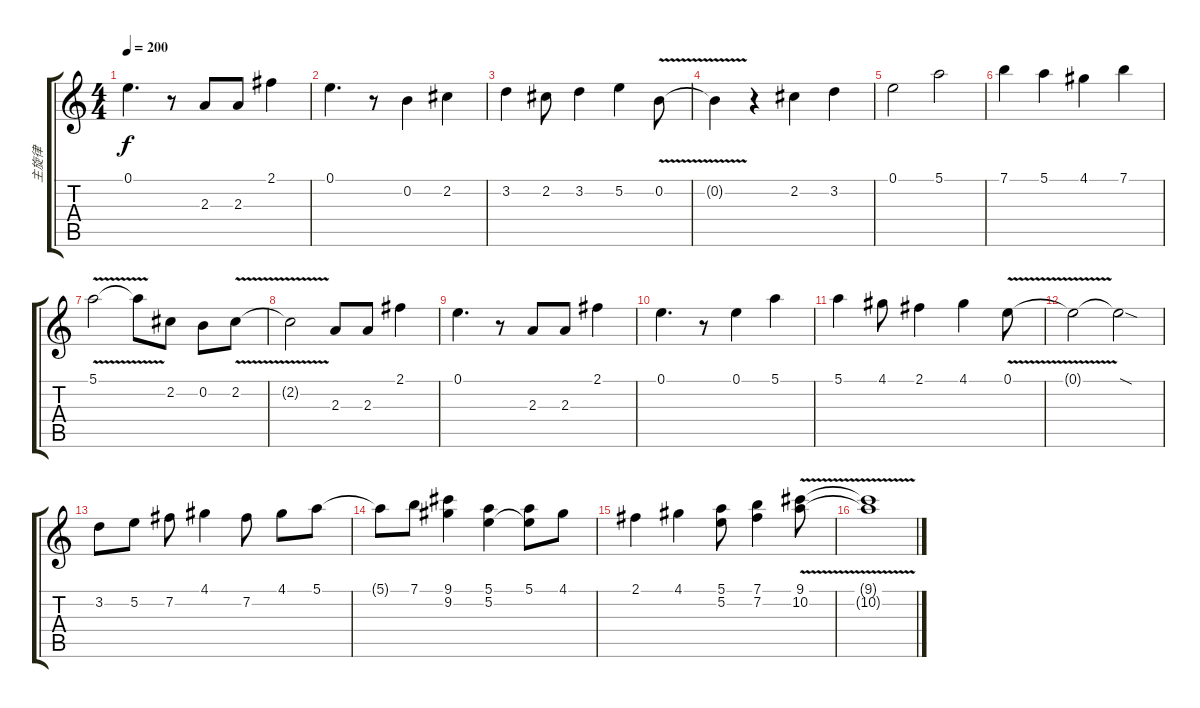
\track ("主旋律" "主旋律") {instrument overdrivenguitar}
\staff {score tabs}
\tuning (E4 B3 G3 D3 A2 E2) {hide}
\ts (4 4)
\tempo 200
\clef g2
\ks c
0.1.4{d dy f} r.8 2.3.8 2.3.8 2.1.4 |
0.1.4{d} r.8 0.2.4 2.2.4 |
3.2.4 2.2.8 3.2.4 5.2.4 0.2{v}.8 |
0.2{t}.4 r.4 2.2.4 3.2.4 |
0.1.2 5.1.2 |
7.1.4 5.1.4 4.1.4 7.1.4 |
5.1{v}.2 5.1{t}.8 2.2.8 0.2.8 2.2{v}.8 |
2.2{t}.2 2.3.8 2.3.8 2.1.4 |
0.1.4{d} r.8 2.3.8 2.3.8 2.1.4 |
0.1.4{d} r.8 0.1.4 5.1.4 |
5.1.4 4.1.8 2.1.4 4.1.4 0.1{v}.8 |
0.1{t}.2 0.1{sod t}.2 |
3.2.8 5.2.8 7.2.8 4.1.4 7.2.8 4.1.8 5.1.8 |
5.1{t}.8 7.1.8 (9.1 9.2).4 (5.1 5.2).4 (5.1 5.2{t}).8 4.1.8 |
2.1.4 4.1.4 (5.1 5.2).8 (7.1 7.2).4 (9.1{v} 10.2).8 |
(9.1{t} 10.2{t}).1
